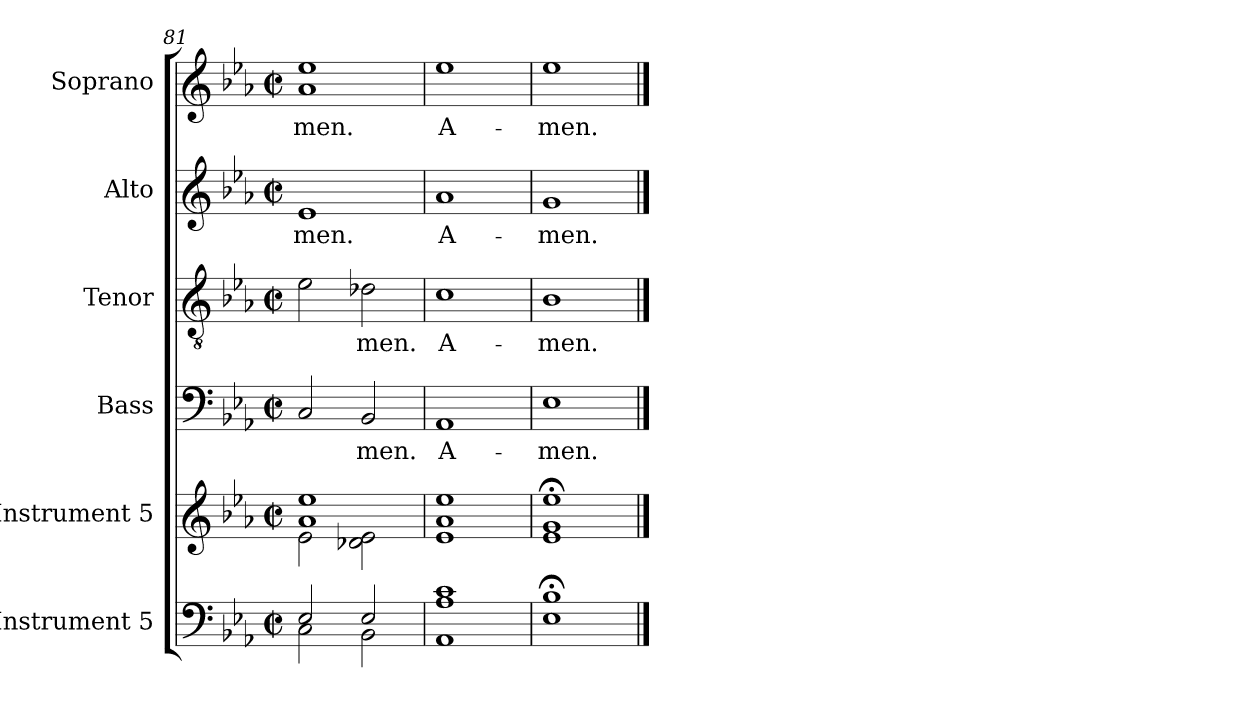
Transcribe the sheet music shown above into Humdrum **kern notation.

**kern	**kern	**kern	**text	**kern	**text	**kern	**text	**kern	**text
*part6	*part5	*part4	*part4	*part3	*part3	*part2	*part2	*part1	*part1
*staff6	*staff5	*staff4	*staff4	*staff3	*staff3	*staff2	*staff2	*staff1	*staff1
*I"Instrument 5	*I"Instrument 5	*I"Bass	*	*I"Tenor	*	*I"Alto	*	*I"Soprano	*
*	*	*I'B	*	*I'T	*	*I'A	*	*I'S	*
*clefF4	*clefG2	*clefF4	*	*clefGv2	*	*clefG2	*	*clefG2	*
*k[b-e-a-]	*k[b-e-a-]	*k[b-e-a-]	*	*k[b-e-a-]	*	*k[b-e-a-]	*	*k[b-e-a-]	*
*E-:	*E-:	*E-:	*	*E-:	*	*E-:	*	*E-:	*
*M2/2	*M2/2	*M2/2	*	*M2/2	*	*M2/2	*	*M2/2	*
*met(c|)	*met(c|)	*met(c|)	*	*met(c|)	*	*met(c|)	*	*met(c|)	*
=81	=81	=81	=81	=81	=81	=81	=81	=81	=81
*^	*^	*	*	*	*	*	*	*	*
!	!	!	!	!	!LO:LY:b:cj	!	!LO:LY:b:cj	!	!LO:LY:b:cj	!	!LO:LY:b:cj
2E-/	2C\	1a- 1ee-	2e-\	2C/	--	2e-\	--	1e-	-men.	1ee- 1a-	-men.
!	!	!	!	!	!LO:LY:b:cj	!	!LO:LY:b:cj	!	!	!	!
2E-/	2BB-\	.	2d-X\ 2e-\	2BB-/	-men.	2d-X\	-men.	.	.	.	.
=82	=82	=82	=82	=82	=82	=82	=82	=82	=82	=82	=82
!	!	!	!	!	!LO:LY:b:cj	!	!LO:LY:b:cj	!	!LO:LY:b:cj	!	!LO:LY:b:cj
*v	*v	*	*	*	*	*	*	*	*	*	*
*	*v	*v	*	*	*	*	*	*	*	*
1c 1A- 1AA-	1a- 1e- 1ee-	1AA-	A-	1c	A-	1a-	A-	1ee-	A-
=83	=83	=83	=83	=83	=83	=83	=83	=83	=83
!	!	!	!LO:LY:b:cj	!	!LO:LY:b:cj	!	!LO:LY:b:cj	!	!LO:LY:b:cj
1B-; 1E-;	1g;< 1e-;< 1ee-;<	1E-	-men.	1B-	-men.	1g	-men.	1ee-	-men.
==	==	==	==	==	==	==	==	==	==
*-	*-	*-	*-	*-	*-	*-	*-	*-	*-
